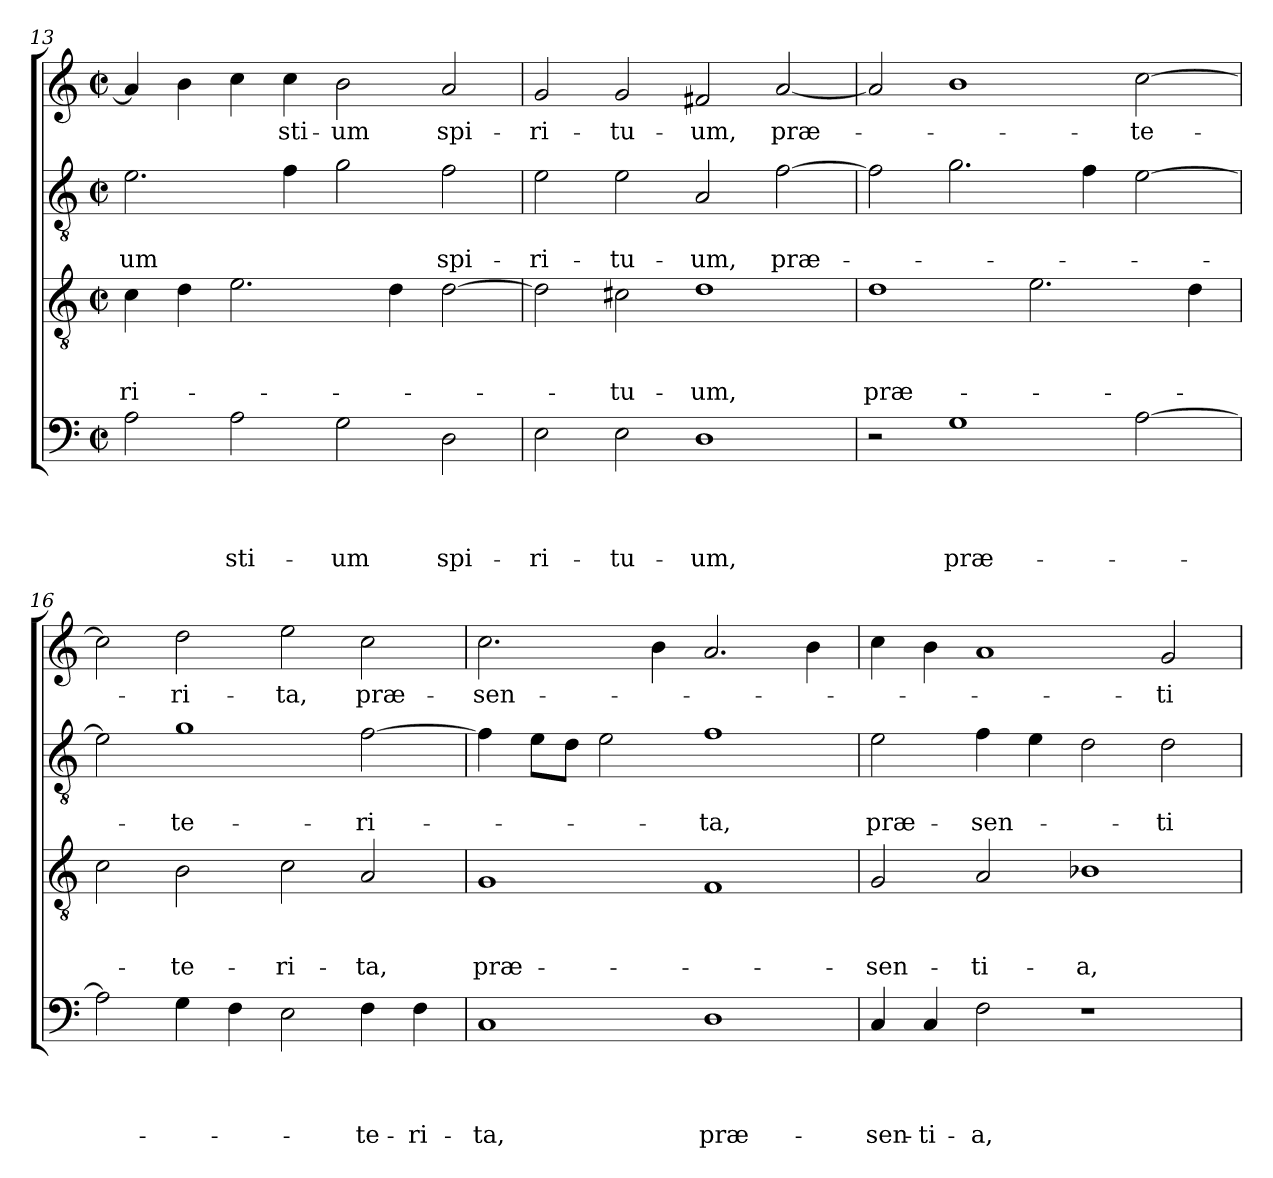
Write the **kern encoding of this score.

**kern	**text	**text	**text	**text	**kern	**text	**text	**text	**kern	**text	**text	**kern	**text
*part4	*part4	*part4	*part4	*part4	*part3	*part3	*part3	*part3	*part2	*part2	*part2	*part1	*part1
*staff4	*staff4	*staff4	*staff4	*staff4	*staff3	*staff3	*staff3	*staff3	*staff2	*staff2	*staff2	*staff1	*staff1
*clefF4	*	*	*	*	*clefGv2	*	*	*	*clefGv2	*	*	*clefG2	*
*k[]	*	*	*	*	*k[]	*	*	*	*k[]	*	*	*k[]	*
*C:	*	*	*	*	*C:	*	*	*	*C:	*	*	*C:	*
*M2/2	*	*	*	*	*M2/2	*	*	*	*M2/2	*	*	*M2/2	*
*met(c|)	*	*	*	*	*met(c|)	*	*	*	*met(c|)	*	*	*met(c|)	*
=13	=13	=13	=13	=13	=13	=13	=13	=13	=13	=13	=13	=13	=13
!	!	!	!	!	!	!	!	!LO:LY:b	!	!	!LO:LY:b	!	!
2A\	.	.	.	.	4c\	.	.	-ri-	2.e\	.	-um	4a/]	.
.	.	.	.	.	4d\	.	.	.	.	.	.	4b\	.
!	!	!	!	!LO:LY:b	!	!	!	!	!	!	!	!	!
2A\	.	.	.	-sti-	2.e\	.	.	.	.	.	.	4cc\	.
!	!	!	!	!	!	!	!	!	!	!	!	!	!LO:LY:b
.	.	.	.	.	.	.	.	.	4f\	.	.	4cc\	-sti-
!	!	!	!	!LO:LY:b	!	!	!	!	!	!	!	!	!LO:LY:b
2G\	.	.	.	-um	.	.	.	.	2g\	.	.	2b\	-um
.	.	.	.	.	4d\	.	.	.	.	.	.	.	.
!	!	!	!	!LO:LY:b	!	!	!	!	!	!	!LO:LY:b	!	!LO:LY:b
2D\	.	.	.	spi-	[2d\	.	.	.	2f\	.	spi-	2a/	spi-
=14	=14	=14	=14	=14	=14	=14	=14	=14	=14	=14	=14	=14	=14
!	!	!	!	!LO:LY:b	!	!	!	!	!	!	!LO:LY:b	!	!LO:LY:b
2E\	.	.	.	-ri-	2d\]	.	.	.	2e\	.	-ri-	2g/	-ri-
!	!	!	!	!LO:LY:b	!	!	!	!LO:LY:b	!	!	!LO:LY:b	!	!LO:LY:b
2E\	.	.	.	-tu-	2c#X\	.	.	-tu-	2e\	.	-tu-	2g/	-tu-
!	!	!	!	!LO:LY:b	!	!	!	!LO:LY:b	!	!	!LO:LY:b	!	!LO:LY:b
1D	.	.	.	-um,	1d	.	.	-um,	2A/	.	-um,	2f#X/	-um,
!	!	!	!	!	!	!	!	!	!	!	!LO:LY:b	!	!LO:LY:b
.	.	.	.	.	.	.	.	.	[2f\	.	præ-	[2a/	præ-
=15	=15	=15	=15	=15	=15	=15	=15	=15	=15	=15	=15	=15	=15
!	!	!	!	!	!	!	!	!LO:LY:b	!	!	!	!	!
2r	.	.	.	.	1d	.	.	præ-	2f\]	.	.	2a/]	.
!	!	!	!	!LO:LY:b	!	!	!	!	!	!	!	!	!
1G	.	.	.	præ-	.	.	.	.	2.g\	.	.	1b	.
.	.	.	.	.	2.e\	.	.	.	.	.	.	.	.
.	.	.	.	.	.	.	.	.	4f\	.	.	.	.
!	!	!	!	!	!	!	!	!	!	!	!	!	!LO:LY:b
[2A\	.	.	.	.	.	.	.	.	[2e\	.	.	[2cc\	-te-
.	.	.	.	.	4d\	.	.	.	.	.	.	.	.
!!LO:LB:g=z
=16	=16	=16	=16	=16	=16	=16	=16	=16	=16	=16	=16	=16	=16
2A\]	.	.	.	.	2c\	.	.	.	2e\]	.	.	2cc\]	.
!	!	!	!	!	!	!	!	!LO:LY:b	!	!	!LO:LY:b	!	!LO:LY:b
4G\	.	.	.	.	2B\	.	.	-te-	1g	.	-te-	2dd\	-ri-
4F\	.	.	.	.	.	.	.	.	.	.	.	.	.
!	!	!	!	!	!	!	!	!LO:LY:b	!	!	!	!	!LO:LY:b
2E\	.	.	.	.	2c\	.	.	-ri-	.	.	.	2ee\	-ta,
!	!	!	!	!LO:LY:b	!	!	!	!LO:LY:b	!	!	!LO:LY:b	!	!LO:LY:b
4F\	.	.	.	-te-	2A/	.	.	-ta,	[2f\	.	-ri-	2cc\	præ-
!	!	!	!	!LO:LY:b	!	!	!	!	!	!	!	!	!
4F\	.	.	.	-ri-	.	.	.	.	.	.	.	.	.
=17	=17	=17	=17	=17	=17	=17	=17	=17	=17	=17	=17	=17	=17
!	!	!	!	!LO:LY:b	!	!	!	!LO:LY:b	!	!	!	!	!LO:LY:b
1C	.	.	.	-ta,	1G	.	.	præ-	4f\]	.	.	2.cc\	-sen-
.	.	.	.	.	.	.	.	.	8e\L	.	.	.	.
.	.	.	.	.	.	.	.	.	8d\J	.	.	.	.
.	.	.	.	.	.	.	.	.	2e\	.	.	.	.
.	.	.	.	.	.	.	.	.	.	.	.	4b\	.
!	!	!	!	!LO:LY:b	!	!	!	!	!	!	!LO:LY:b	!	!
1D	.	.	.	præ-	1F	.	.	.	1f	.	-ta,	2.a/	.
.	.	.	.	.	.	.	.	.	.	.	.	4b\	.
=18	=18	=18	=18	=18	=18	=18	=18	=18	=18	=18	=18	=18	=18
!	!	!	!	!LO:LY:b	!	!	!	!LO:LY:b	!	!	!LO:LY:b	!	!
4C/	.	.	.	-sen-	2G/	.	.	-sen-	2e\	.	præ-	4cc\	.
!	!	!	!	!LO:LY:b	!	!	!	!	!	!	!	!	!
4C/	.	.	.	-ti-	.	.	.	.	.	.	.	4b\	.
!	!	!	!	!LO:LY:b	!	!	!	!LO:LY:b	!	!	!LO:LY:b	!	!
2F\	.	.	.	-a,	2A/	.	.	-ti-	4f\	.	-sen-	1a	.
.	.	.	.	.	.	.	.	.	4e\	.	.	.	.
!	!	!	!	!	!	!	!	!LO:LY:b	!	!	!	!	!
1r	.	.	.	.	1B-X	.	.	-a,	2d\	.	.	.	.
!	!	!	!	!	!	!	!	!	!	!	!LO:LY:b	!	!LO:LY:b
.	.	.	.	.	.	.	.	.	2d\	.	-ti-	2g/	-ti-
=	=	=	=	=	=	=	=	=	=	=	=	=	=
*-	*-	*-	*-	*-	*-	*-	*-	*-	*-	*-	*-	*-	*-
